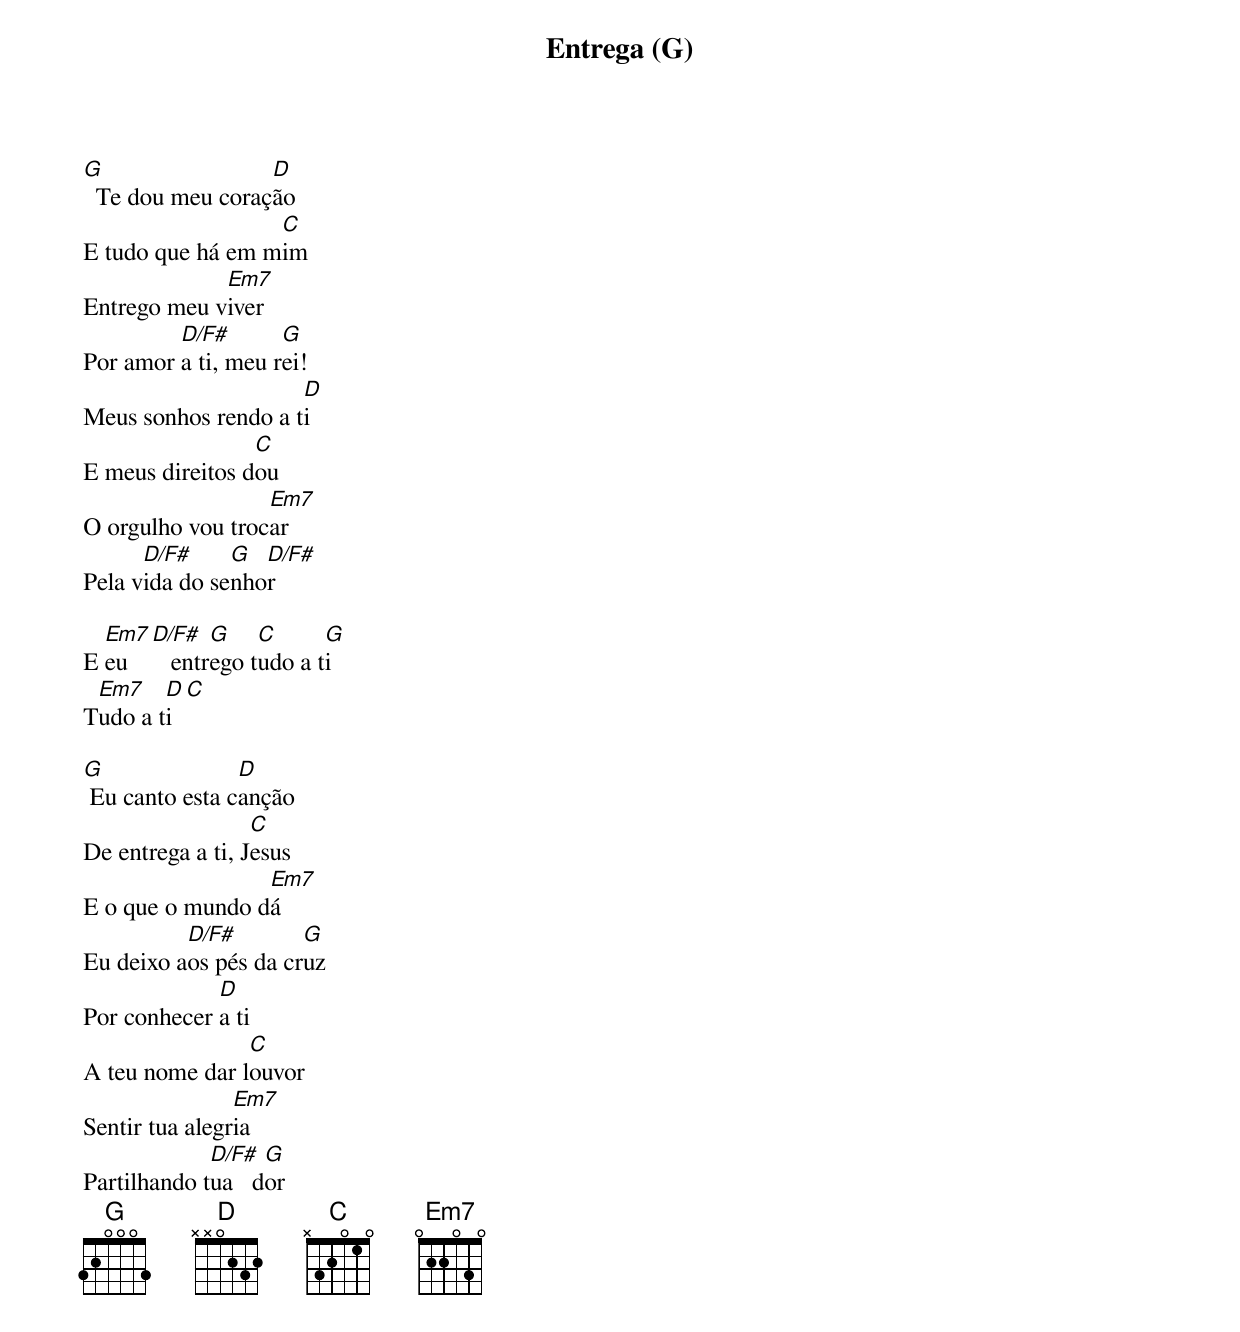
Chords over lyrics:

Entrega (G)

G                 D
  Te dou meu coração
                  C
E tudo que há em mim
             Em7
Entrego meu viver
         D/F#       G
Por amor a ti, meu rei!
                     D
Meus sonhos rendo a ti
                 C
E meus direitos dou
                  Em7
O orgulho vou trocar
      D/F#     G  D/F#
Pela vida do senhor

  Em7  D/F#   G    C      G
E eu      entrego tudo a ti
 Em7    D  C
Tudo a ti

G               D
 Eu canto esta canção
                  C
De entrega a ti, Jesus
                 Em7
E o que o mundo dá
          D/F#        G
Eu deixo aos pés da cruz
             D
Por conhecer a ti
                C
A teu nome dar louvor
                Em7
Sentir tua alegria
             D/F#  G
Partilhando tua   dor
